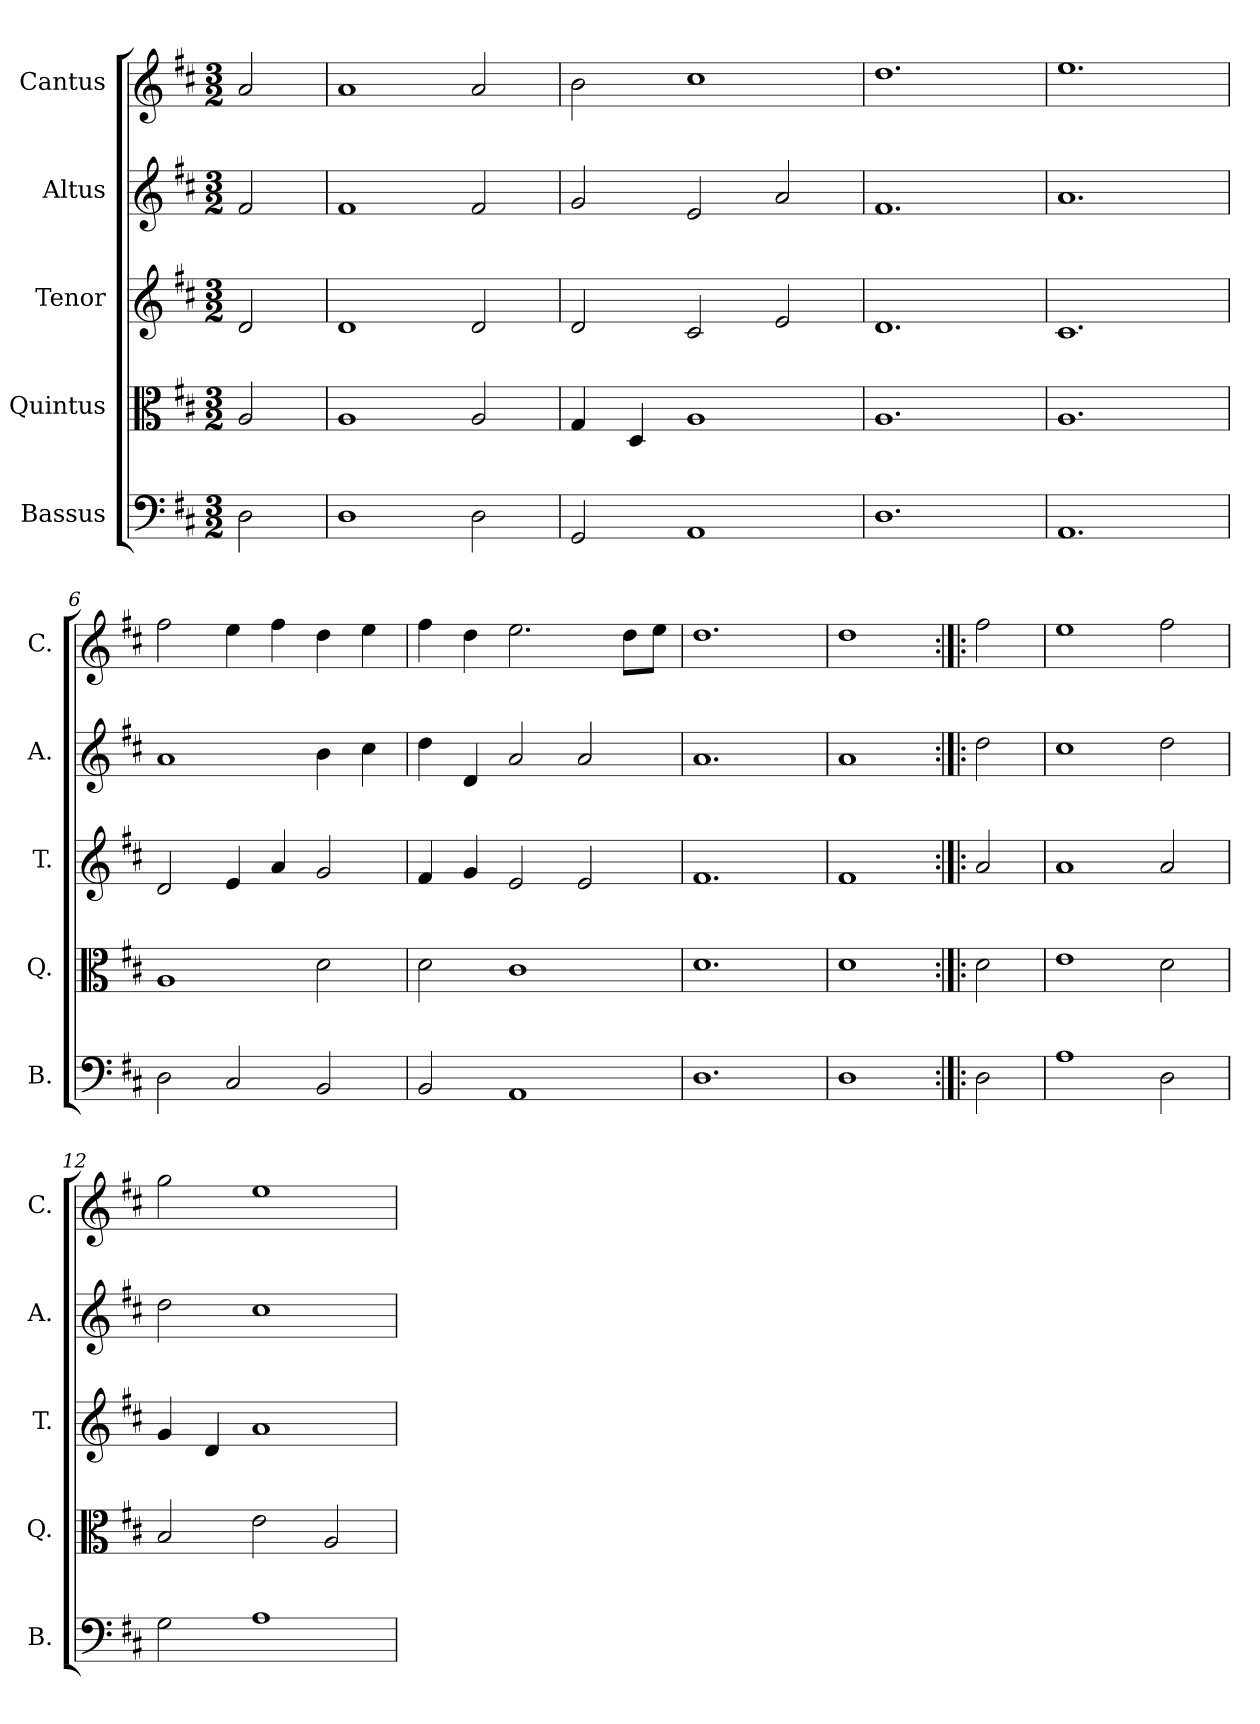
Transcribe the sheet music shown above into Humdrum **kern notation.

**kern	**kern	**kern	**kern	**kern
*part5	*part4	*part3	*part2	*part1
*staff5	*staff4	*staff3	*staff2	*staff1
*I"Bassus	*I"Quintus	*I"Tenor	*I"Altus	*I"Cantus
*I'B.	*I'Q.	*I'T.	*I'A.	*I'C.
*clefF4	*clefC3	*clefG2	*clefG2	*clefG2
*k[f#c#]	*k[f#c#]	*k[f#c#]	*k[f#c#]	*k[f#c#]
*D:	*D:	*D:	*D:	*D:
*M3/2	*M3/2	*M3/2	*M3/2	*M3/2
=1	=1	=1	=1	=1
2D\	2A/	2d/	2f#/	2a/
=2	=2	=2	=2	=2
1D	1A	1d	1f#	1a
2D\	2A/	2d/	2f#/	2a/
=3	=3	=3	=3	=3
2GG/	4G/	2d/	2g/	2b\
.	4D/	.	.	.
1AA	1A	2c#/	2e/	1cc#
.	.	2e/	2a/	.
=4	=4	=4	=4	=4
1.D	1.A	1.d	1.f#	1.dd
=5	=5	=5	=5	=5
1.AA	1.A	1.c#	1.a	1.ee
=6	=6	=6	=6	=6
2D\	1A	2d/	1a	2ff#\
2C#/	.	4e/	.	4ee\
.	.	4a/	.	4ff#\
2BB/	2d\	2g/	4b\	4dd\
.	.	.	4cc#\	4ee\
=7	=7	=7	=7	=7
2BB/	2d\	4f#/	4dd\	4ff#\
.	.	4g/	4d/	4dd\
1AA	1c#	2e/	2a/	2.ee\
.	.	2e/	2a/	.
.	.	.	.	8dd\L
.	.	.	.	8ee\J
=8	=8	=8	=8	=8
1.D	1.d	1.f#	1.a	1.dd
=9	=9	=9	=9	=9
1D	1d	1f#	1a	1dd
=10:|!|:	=10:|!|:	=10:|!|:	=10:|!|:	=10:|!|:
2D\	2d\	2a/	2dd\	2ff#\
=11	=11	=11	=11	=11
1A	1e	1a	1cc#	1ee
2D\	2d\	2a/	2dd\	2ff#\
=12	=12	=12	=12	=12
2G\	2B/	4g/	2dd\	2gg\
.	.	4d/	.	.
1A	2e\	1a	1cc#	1ee
.	2A/	.	.	.
=	=	=	=	=
*-	*-	*-	*-	*-
